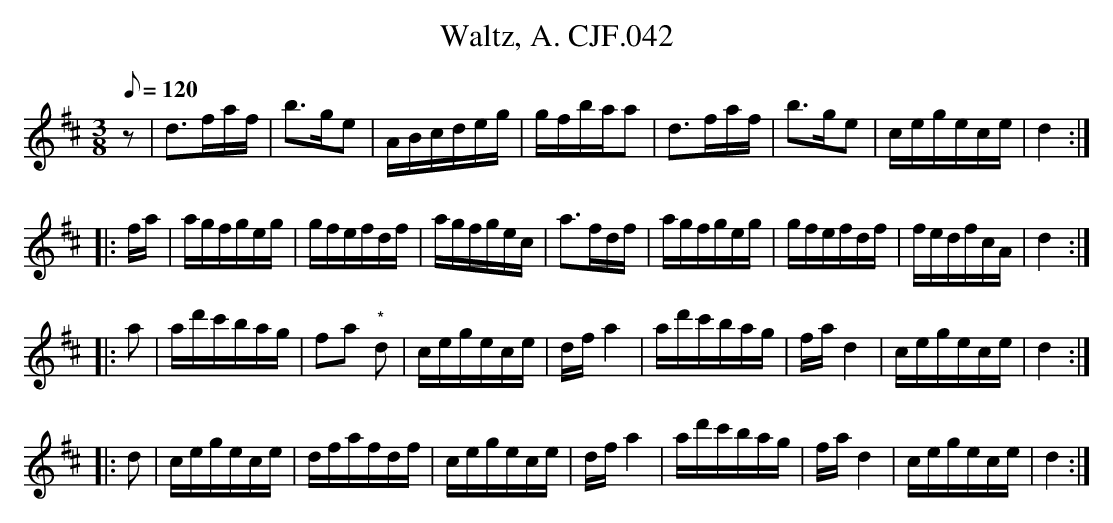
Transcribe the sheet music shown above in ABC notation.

X:1
T:Waltz, A. CJF.042
M:3/8
L:1/16
Q:1/8=120
K:D
z2|d3faf|b3ge2|ABcdeg|gfbaa2|\
d3faf|b3ge2|cegece|d4:|
|:fa|agfgeg|gfefdf|agfgec|a3fdf|\
agfgeg|gfefdf|fedfcA|d4:|
|:a2|ad'c'bag|f2a2 "*"d2|cegece|dfa4|\
ad'c'bag|fad4|cegece|d4:|
|:d2|cegece|dfafdf|cegece|dfa4|\
ad'c'bag|fad4|cegece|d4:|
